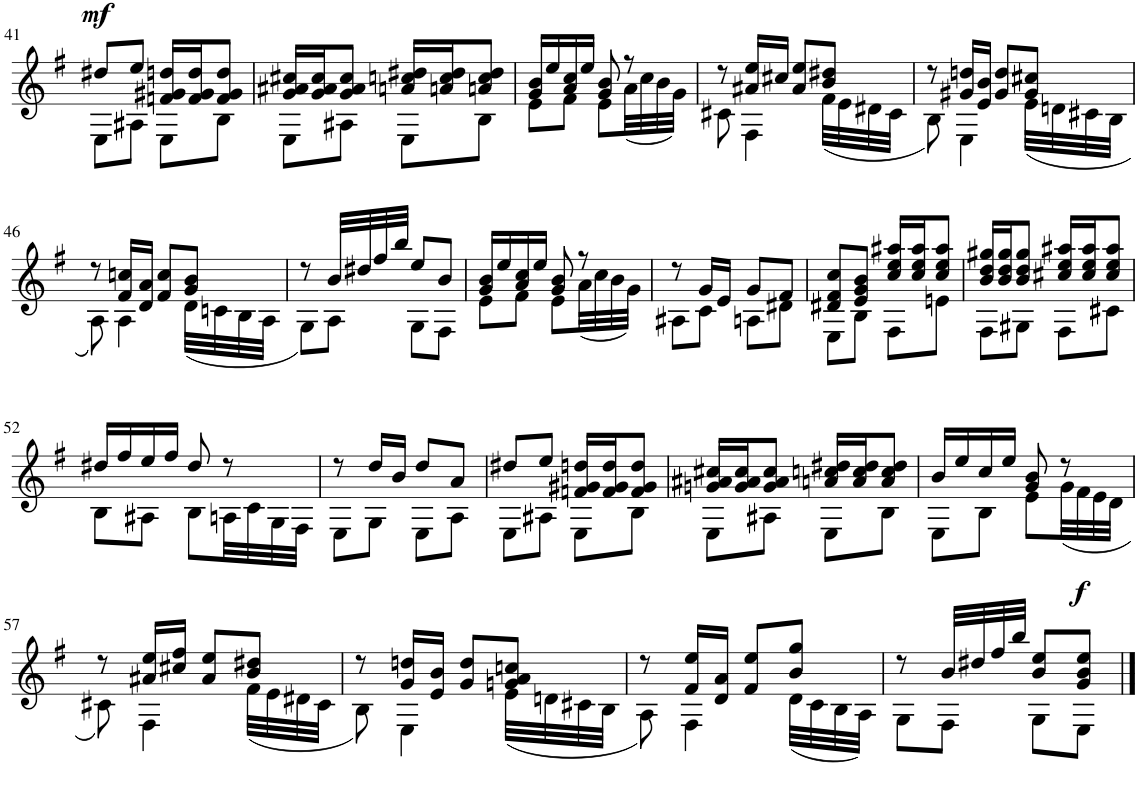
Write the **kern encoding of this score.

**kern	**dynam
*part1	*part1
*staff1	*staff1
*I"Piano	*
*I'Pno.	*
!!LO:PB:g=z
*clefG2	*
*k[f#]	*
*M2/4	*
=41	=41
*^	*
!	!	!LO:DY:a
8dd#X/L	8E\L	mf
8ee/J	8A#X\J	.
16fn/ 16g#X/ 16ddn/LL	8E\L	.
16f/ 16g#/ 16dd/J	.	.
8f/ 8g#/ 8dd/J	8B\J	.
=42	=42	=42
16g/ 16a#X/ 16cc#X/LL	8E\L	.
16g/ 16a#/ 16cc#/J	.	.
8g/ 8a#/ 8cc#/J	8A#X\J	.
16an/ 16ccn/ 16dd#X/LL	8E\L	.
16an/ 16cc/ 16dd#/J	.	.
8an/ 8cc/ 8dd#/J	8B\J	.
=43	=43	=43
16g/ 16b/LL	8e\L	.
16ee/	.	.
16a/ 16cc/	8f#\J	.
16ee/JJ	.	.
8g/ 8b/	8e\L	.
8r	(32a\LL	.
.	32cc\	.
.	32b\	.
.	32g\JJJ)	.
=44	=44	=44
8r	8c#X\	.
16a#X/ 16ee/LL	4F#\	.
16cc#X/JJ	.	.
8a#/ 8ee/L	.	.
8b/ 8dd#X/J	(32f#\LLL	.
.	32e\	.
.	32d#X\	.
.	32c#\JJJ	.
=45	=45	=45
8r	8B\)	.
16g#X/ 16ddn/LL	4E\	.
16e/ 16b/JJ	.	.
8g#/ 8dd/L	.	.
8g#/ 8cc#X/J	(32e\LLL	.
.	32dn\	.
.	32c#X\	.
.	32B\JJJ	.
!!LO:LB:g=z	!!
=46	=46	=46
8r	8A\)	.
16f#/ 16ccn/LL	4A\	.
16d/ 16a/JJ	.	.
8f#/ 8cc/L	.	.
8g/ 8b/J	(32d\LLL	.
.	32cn\	.
.	32B\	.
.	32A\JJJ	.
=47	=47	=47
8r	8G\L)	.
32b/LLL	8A\J	.
32dd#X/	.	.
32ff#/	.	.
32bb/JJJ	.	.
8ee/L	8G\L	.
8b/J	8F#\J	.
=48	=48	=48
16g/ 16b/LL	8e\L	.
16ee/	.	.
16a/ 16cc/	8f#\J	.
16ee/JJ	.	.
8g/ 8b/	8e\L	.
8r	(32a\LL	.
.	32cc\	.
.	32b\	.
.	32g\JJJ)	.
=49	=49	=49
8r	8A#X\L	.
16g/LL	8c\J	.
16e/JJ	.	.
8g/L	8An\L	.
8f#/J	8d#X\J	.
=50	=50	=50
8d#X/ 8f#/ 8cc/L	8E\L	.
8e/ 8g/ 8b/J	8B\J	.
16cc/ 16ee/ 16aa#X/LL	8F#\L	.
16cc/ 16ee/ 16aa#/J	.	.
8cc/ 8ee/ 8aa#/J	8en\J	.
=51	=51	=51
16b/ 16dd/ 16gg#X/LL	8F#\L	.
16b/ 16dd/ 16gg#/J	.	.
8b/ 8dd/ 8gg#/J	8G#X\J	.
16cc#X/ 16ee/ 16aa#X/LL	8F#\L	.
16cc#/ 16ee/ 16aa#/J	.	.
8cc#/ 8ee/ 8aa#/J	8c#X\J	.
!!LO:LB:g=z	!!
=52	=52	=52
16dd#X/LL	8B\L	.
16ff#/	.	.
16ee/	8A#X\J	.
16ff#/JJ	.	.
8dd#/	8B\L	.
8r	32An\LL	.
.	32c\	.
.	32G\	.
.	32F#\JJJ	.
=53	=53	=53
8r	8E\L	.
16dd/LL	8G\J	.
16b/JJ	.	.
8dd/L	8E\L	.
8a/J	8A\J	.
=54	=54	=54
8dd#X/L	8E\L	.
8ee/J	8A#X\J	.
16fn/ 16g#X/ 16ddn/LL	8E\L	.
16f/ 16g#/ 16dd/J	.	.
8f/ 8g#/ 8dd/J	8B\J	.
=55	=55	=55
16gn/ 16a#X/ 16cc#X/LL	8E\L	.
16g/ 16a#/ 16cc#/J	.	.
8g/ 8a#/ 8cc#/J	8A#X\J	.
16an/ 16ccn/ 16dd#X/LL	8E\L	.
16a/ 16cc/ 16dd#/J	.	.
8a/ 8cc/ 8dd#/J	8B\J	.
=56	=56	=56
16b/LL	8E\L	.
16ee/	.	.
16cc/	8B\J	.
16ee/JJ	.	.
8g/ 8b/	8e\L	.
8r	(32g\LL	.
.	32f#\	.
.	32e\	.
.	32d\JJJ	.
!!LO:LB:g=z	!!
=57	=57	=57
8r	8c#X\)	.
16a#X/ 16ee/LL	4F#\	.
16cc#X/ 16ff#/JJ	.	.
8a#/ 8ee/L	.	.
8b/ 8dd#X/J	(32f#\LLL	.
.	32e\	.
.	32d#X\	.
.	32c#\JJJ	.
=58	=58	=58
8r	8B\)	.
16g/ 16ddn/LL	4E\	.
16e/ 16b/JJ	.	.
8g/ 8dd/L	.	.
8gn/ 8a/ 8ccn/J	(32e\LLL	.
.	32dn\	.
.	32c#X\	.
.	32B\JJJ	.
=59	=59	=59
8r	8A\)	.
16f#/ 16ee/LL	4F#\	.
16d/ 16a/JJ	.	.
8f#/ 8ee/L	.	.
8b/ 8gg/J	(32d\LLL	.
.	32c\	.
.	32B\	.
.	32A\JJJ)	.
=60	=60	=60
8r	8G\L	.
32b/LLL	8F#\J	.
32dd#X/	.	.
32ff#/	.	.
32bb/JJJ	.	.
8b/ 8ee/L	8G\L	.
!	!	!LO:DY:a
8g/ 8b/ 8ee/J	8E\J	f
*v	*v	*
==	==
*-	*-
